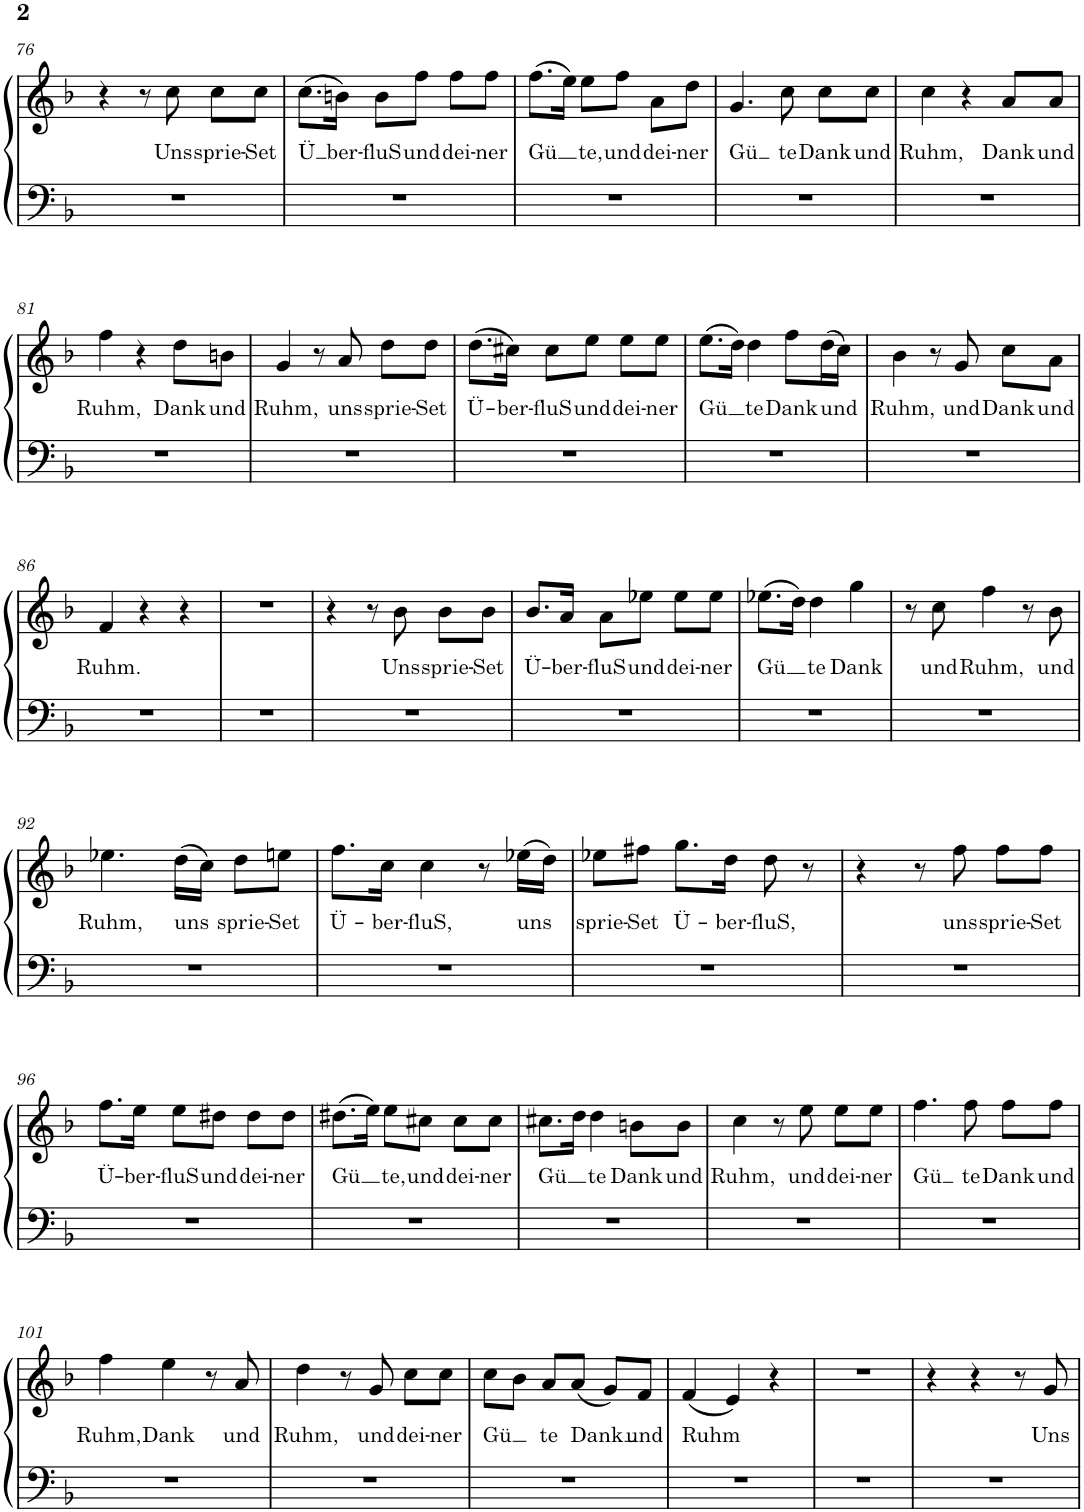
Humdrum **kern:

**kern	**kern	**text
*part1	*part1	*part1
*staff2	*staff1	*staff1
*I"Piano	*	*
*I'Pno.	*	*
!!LO:PB:g=z
*clefF4	*clefG2	*
*k[b-]	*k[b-]	*
*M3/4	*M3/4	*
=76	=76	=76
2.r	4r	.
.	8r	.
!	!	!LO:LY:b
.	8cc\	Uns
!	!	!LO:LY:b
.	8cc\L	sprie-
!	!	!LO:LY:b
.	8cc\J	-Set
=77	=77	=77
!	!	!LO:LY:b
2.r	(8.cc\L	Ü
!	!	!LO:LY:b
.	16bn\Jk)	ber-
!	!	!LO:LY:b
.	8b\L	-fluS
!	!	!LO:LY:b
.	8ff\J	und
!	!	!LO:LY:b
.	8ff\L	dei-
!	!	!LO:LY:b
.	8ff\J	-ner
=78	=78	=78
!	!	!LO:LY:b
2.r	(8.ff\L	Gü
.	16ee\Jk)	.
!	!	!LO:LY:b
.	8ee\L	te,
!	!	!LO:LY:b
.	8ff\J	und
!	!	!LO:LY:b
.	8a\L	dei-
!	!	!LO:LY:b
.	8dd\J	-ner
=79	=79	=79
!	!	!LO:LY:b
2.r	4.g/	Gü
!	!	!LO:LY:b
.	8cc\	te
!	!	!LO:LY:b
.	8cc\L	Dank
!	!	!LO:LY:b
.	8cc\J	und
=80	=80	=80
!	!	!LO:LY:b
2.r	4cc\	Ruhm,
.	4r	.
!	!	!LO:LY:b
.	8a/L	Dank
!	!	!LO:LY:b
.	8a/J	und
!!LO:LB:g=z
=81	=81	=81
!	!	!LO:LY:b
2.r	4ff\	Ruhm,
.	4r	.
!	!	!LO:LY:b
.	8dd\L	Dank
!	!	!LO:LY:b
.	8bn\J	und
=82	=82	=82
!	!	!LO:LY:b
2.r	4g/	Ruhm,
.	8r	.
!	!	!LO:LY:b
.	8a/	uns
!	!	!LO:LY:b
.	8dd\L	sprie-
!	!	!LO:LY:b
.	8dd\J	-Set
=83	=83	=83
!	!	!LO:LY:b
2.r	(8.dd\L	Ü-
!	!	!LO:LY:b
.	16cc#X\Jk)	-ber-
!	!	!LO:LY:b
.	8cc#\L	-fluS
!	!	!LO:LY:b
.	8ee\J	und
!	!	!LO:LY:b
.	8ee\L	dei-
!	!	!LO:LY:b
.	8ee\J	-ner
=84	=84	=84
!	!	!LO:LY:b
2.r	(8.ee\L	-Gü
.	16dd\Jk)	.
!	!	!LO:LY:b
.	4dd\	te
!	!	!LO:LY:b
.	8ff\L	Dank
!	!	!LO:LY:b
.	(16dd\L	und
.	16cc\JJ)	.
=85	=85	=85
!	!	!LO:LY:b
2.r	4b-\	Ruhm,
.	8r	.
!	!	!LO:LY:b
.	8g/	und
!	!	!LO:LY:b
.	8cc\L	Dank
!	!	!LO:LY:b
.	8a\J	und
!!LO:LB:g=z
=86	=86	=86
!	!	!LO:LY:b
2.r	4f/	Ruhm.
.	4r	.
.	4r	.
=87	=87	=87
2.r	2.r	.
=88	=88	=88
2.r	4r	.
.	8r	.
!	!	!LO:LY:b
.	8b-\	Uns
!	!	!LO:LY:b
.	8b-\L	sprie-
!	!	!LO:LY:b
.	8b-\J	-Set
=89	=89	=89
!	!	!LO:LY:b
2.r	8.b-/L	Ü-
!	!	!LO:LY:b
.	16a/Jk	-ber-
!	!	!LO:LY:b
.	8a\L	-fluS
!	!	!LO:LY:b
.	8ee-X\J	und
!	!	!LO:LY:b
.	8ee-\L	dei-
!	!	!LO:LY:b
.	8ee-\J	-ner
=90	=90	=90
!	!	!LO:LY:b
2.r	(8.ee-X\L	Gü
.	16dd\Jk)	.
!	!	!LO:LY:b
.	4dd\	te
!	!	!LO:LY:b
.	4gg\	Dank
=91	=91	=91
2.r	8r	.
!	!	!LO:LY:b
.	8cc\	und
!	!	!LO:LY:b
.	4ff\	Ruhm,
.	8r	.
!	!	!LO:LY:b
.	8b-\	und
!!LO:LB:g=z
=92	=92	=92
!	!	!LO:LY:b
2.r	4.ee-X\	Ruhm,
!	!	!LO:LY:b
.	(16dd\LL	uns
.	16cc\JJ)	.
!	!	!LO:LY:b
.	8dd\L	sprie-
!	!	!LO:LY:b
.	8een\J	-Set
=93	=93	=93
!	!	!LO:LY:b
2.r	8.ff\L	Ü-
!	!	!LO:LY:b
.	16cc\Jk	-ber-
!	!	!LO:LY:b
.	4cc\	-fluS,
.	8r	.
!	!	!LO:LY:b
.	(16ee-X\LL	uns
.	16dd\JJ)	.
=94	=94	=94
!	!	!LO:LY:b
2.r	8ee-X\L	sprie-
!	!	!LO:LY:b
.	8ff#X\J	-Set
!	!	!LO:LY:b
.	8.gg\L	Ü-
!	!	!LO:LY:b
.	16dd\Jk	-ber-
!	!	!LO:LY:b
.	8dd\	-fluS,
.	8r	.
=95	=95	=95
2.r	4r	.
.	8r	.
!	!	!LO:LY:b
.	8ff\	uns
!	!	!LO:LY:b
.	8ff\L	sprie-
!	!	!LO:LY:b
.	8ff\J	-Set
!!LO:LB:g=z
=96	=96	=96
!	!	!LO:LY:b
2.r	8.ff\L	Ü-
!	!	!LO:LY:b
.	16ee\Jk	-ber-
!	!	!LO:LY:b
.	8ee\L	-fluS
!	!	!LO:LY:b
.	8dd#X\J	und
!	!	!LO:LY:b
.	8dd#\L	dei-
!	!	!LO:LY:b
.	8dd#\J	-ner
=97	=97	=97
!	!	!LO:LY:b
2.r	(8.dd#X\L	Gü
.	16ee\Jk)	.
!	!	!LO:LY:b
.	8ee\L	te,
!	!	!LO:LY:b
.	8cc#X\J	und
!	!	!LO:LY:b
.	8cc#\L	dei-
!	!	!LO:LY:b
.	8cc#\J	-ner
=98	=98	=98
!	!	!LO:LY:b
2.r	8.cc#X\L	Gü
.	16dd\Jk	.
!	!	!LO:LY:b
.	4dd\	te
!	!	!LO:LY:b
.	8bn\L	Dank
!	!	!LO:LY:b
.	8b\J	und
=99	=99	=99
!	!	!LO:LY:b
2.r	4cc\	Ruhm,
.	8r	.
!	!	!LO:LY:b
.	8ee\	und
!	!	!LO:LY:b
.	8ee\L	dei-
!	!	!LO:LY:b
.	8ee\J	-ner
=100	=100	=100
!	!	!LO:LY:b
2.r	4.ff\	Gü
!	!	!LO:LY:b
.	8ff\	te
!	!	!LO:LY:b
.	8ff\L	Dank
!	!	!LO:LY:b
.	8ff\J	und
!!LO:LB:g=z
=101	=101	=101
!	!	!LO:LY:b
2.r	4ff\	Ruhm,
!	!	!LO:LY:b
.	4ee\	Dank
.	8r	.
!	!	!LO:LY:b
.	8a/	und
=102	=102	=102
!	!	!LO:LY:b
2.r	4dd\	Ruhm,
.	8r	.
!	!	!LO:LY:b
.	8g/	und
!	!	!LO:LY:b
.	8cc\L	dei-
!	!	!LO:LY:b
.	8cc\J	-ner
=103	=103	=103
!	!	!LO:LY:b
2.r	8cc\L	Gü
.	8b-\J	.
!	!	!LO:LY:b
.	8a/L	te
!	!	!LO:LY:b
.	(8a/J	Dank
.	8g/L)	.
!	!	!LO:LY:b
.	8f/J	und
=104	=104	=104
!	!	!LO:LY:b
2.r	(4f/	Ruhm
.	4e/)	.
.	4r	.
=105	=105	=105
2.r	2.r	.
=106	=106	=106
2.r	4r	.
.	4r	.
.	8r	.
!	!	!LO:LY:b
.	8g/	Uns
=	=	=
*-	*-	*-
